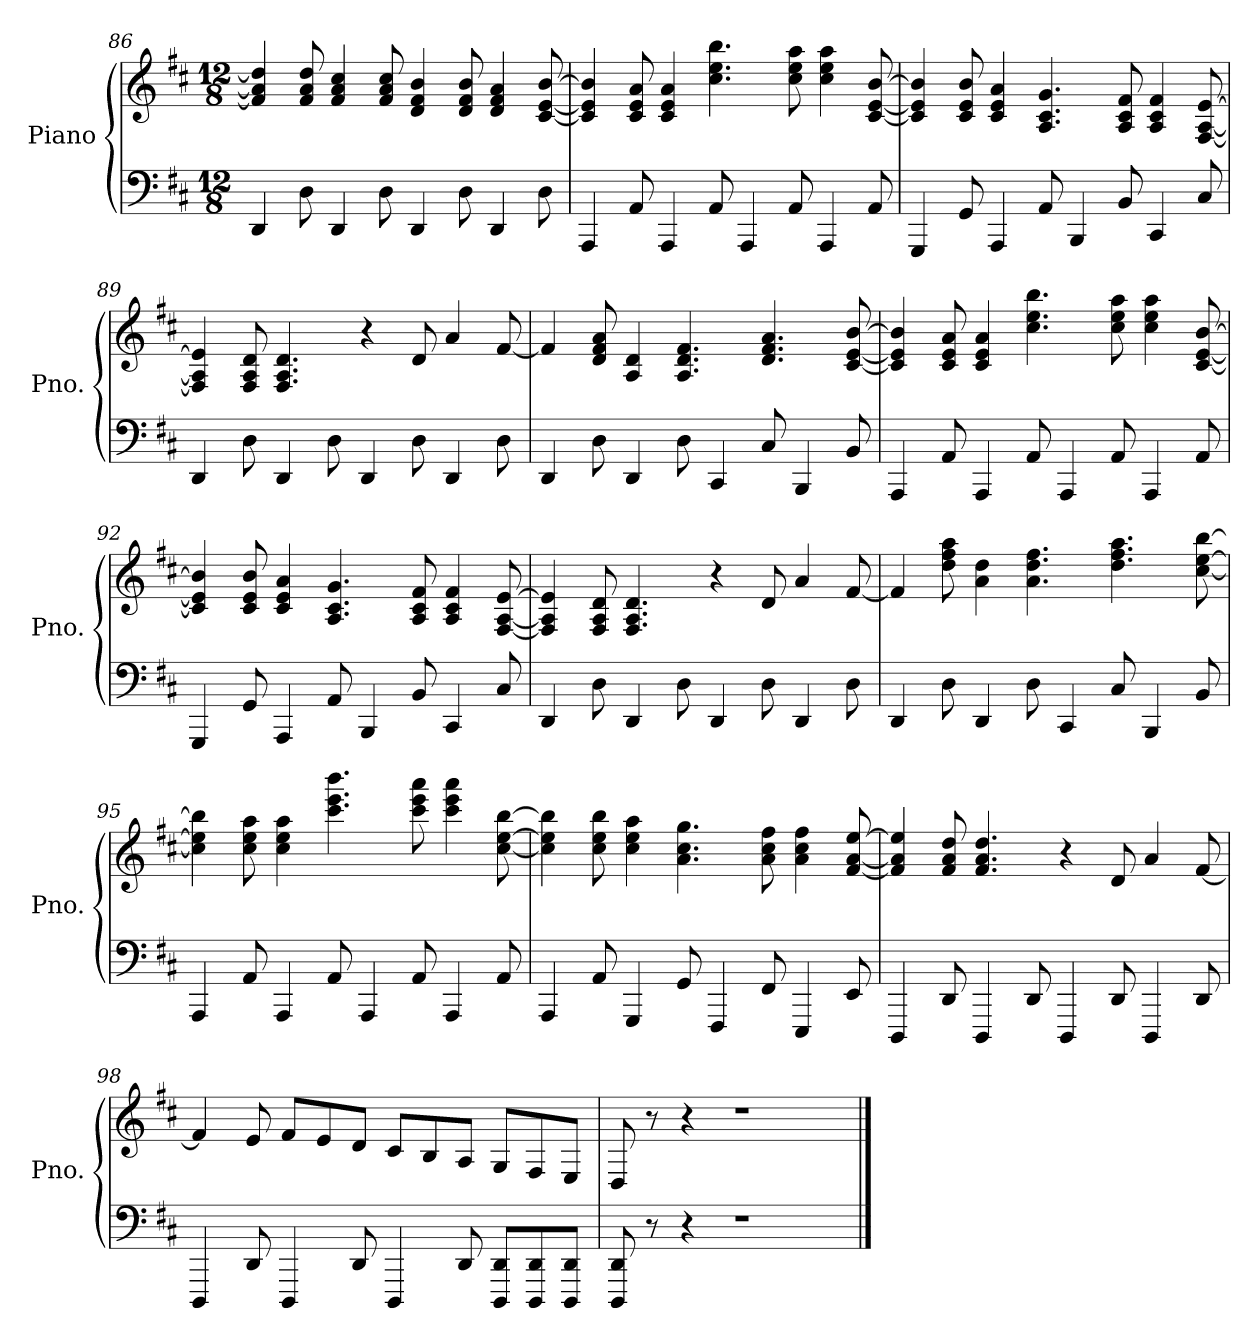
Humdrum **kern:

**kern	**kern
*part1	*part1
*staff2	*staff1
*I"Piano	*
*I'Pno.	*
!!LO:LB:g=z
*clefF4	*clefG2
*k[f#c#]	*k[f#c#]
*M12/8	*M12/8
=86	=86
4DD/	4f#/] 4a/] 4dd/]
8D\	8f#/ 8a/ 8dd/
4DD/	4f#/ 4a/ 4cc#/
8D\	8f#/ 8a/ 8cc#/
4DD/	4d/ 4f#/ 4b/
8D\	8d/ 8f#/ 8b/
4DD/	4d/ 4f#/ 4a/
8D\	[8c#/ [8e/ [8b/
=87	=87
4AAA/	4c#/] 4e/] 4b/]
8AA/	8c#/ 8e/ 8a/
4AAA/	4c#/ 4e/ 4a/
8AA/	4.cc#\ 4.ee\ 4.bb\
4AAA/	.
8AA/	8cc#\ 8ee\ 8aa\
4AAA/	4cc#\ 4ee\ 4aa\
8AA/	[8c#/ [8e/ [8b/
=88	=88
4GGG/	4c#/] 4e/] 4b/]
8GG/	8c#/ 8e/ 8b/
4AAA/	4c#/ 4e/ 4a/
8AA/	4.A/ 4.c#/ 4.g/
4BBB/	.
8BB/	8A/ 8c#/ 8f#/
4CC#/	4A/ 4c#/ 4f#/
8C#/	[8F#/ [8A/ [8e/
!!LO:PB:g=z
=89	=89
4DD/	4F#/] 4A/] 4e/]
8D\	8F#/ 8A/ 8d/
4DD/	4.F#/ 4.A/ 4.d/
8D\	.
4DD/	4r
8D\	8d/
4DD/	4a/
8D\	[8f#/
=90	=90
4DD/	4f#/]
8D\	8d/ 8f#/ 8a/
4DD/	4A/ 4d/
8D\	4.A/ 4.d/ 4.f#/
4CC#/	.
8C#/	4.d/ 4.f#/ 4.a/
4BBB/	.
8BB/	[8c#/ [8e/ [8b/
=91	=91
4AAA/	4c#/] 4e/] 4b/]
8AA/	8c#/ 8e/ 8a/
4AAA/	4c#/ 4e/ 4a/
8AA/	4.cc#\ 4.ee\ 4.bb\
4AAA/	.
8AA/	8cc#\ 8ee\ 8aa\
4AAA/	4cc#\ 4ee\ 4aa\
8AA/	[8c#/ [8e/ [8b/
!!LO:LB:g=z
=92	=92
4GGG/	4c#/] 4e/] 4b/]
8GG/	8c#/ 8e/ 8b/
4AAA/	4c#/ 4e/ 4a/
8AA/	4.A/ 4.c#/ 4.g/
4BBB/	.
8BB/	8A/ 8c#/ 8f#/
4CC#/	4A/ 4c#/ 4f#/
8C#/	[8F#/ [8A/ [8e/
=93	=93
4DD/	4F#/] 4A/] 4e/]
8D\	8F#/ 8A/ 8d/
4DD/	4.F#/ 4.A/ 4.d/
8D\	.
4DD/	4r
8D\	8d/
4DD/	4a/
8D\	[8f#/
=94	=94
4DD/	4f#/]
8D\	8dd\ 8ff#\ 8aa\
4DD/	4a\ 4dd\
8D\	4.a\ 4.dd\ 4.ff#\
4CC#/	.
8C#/	4.dd\ 4.ff#\ 4.aa\
4BBB/	.
8BB/	[8cc#\ [8ee\ [8bb\
!!LO:LB:g=z
=95	=95
4AAA/	4cc#\] 4ee\] 4bb\]
8AA/	8cc#\ 8ee\ 8aa\
4AAA/	4cc#\ 4ee\ 4aa\
8AA/	4.ccc#\ 4.eee\ 4.bbb\
4AAA/	.
8AA/	8ccc#\ 8eee\ 8aaa\
4AAA/	4ccc#\ 4eee\ 4aaa\
8AA/	[8cc#\ [8ee\ [8bb\
=96	=96
4AAA/	4cc#\] 4ee\] 4bb\]
8AA/	8cc#\ 8ee\ 8bb\
4GGG/	4cc#\ 4ee\ 4aa\
8GG/	4.a\ 4.cc#\ 4.gg\
4FFF#/	.
8FF#/	8a\ 8cc#\ 8ff#\
4EEE/	4a\ 4cc#\ 4ff#\
8EE/	[8f#/ [8a/ [8ee/
=97	=97
4DDD/	4f#/] 4a/] 4ee/]
8DD/	8f#/ 8a/ 8dd/
4DDD/	4.f#/ 4.a/ 4.dd/
8DD/	.
4DDD/	4r
8DD/	8d/
4DDD/	4a/
8DD/	[8f#/
!!LO:LB:g=z
=98	=98
4DDD/	4f#/]
8DD/	8e/
4DDD/	8f#/L
.	8e/
8DD/	8d/J
4DDD/	8c#/L
.	8B/
8DD/	8A/J
8DDD/ 8DD/L	8G/L
8DDD/ 8DD/	8F#/
8DDD/ 8DD/J	8E/J
=99	=99
8DDD/ 8DD/	8D/
8r	8r
4r	4r
1r	1r
==	==
*-	*-
